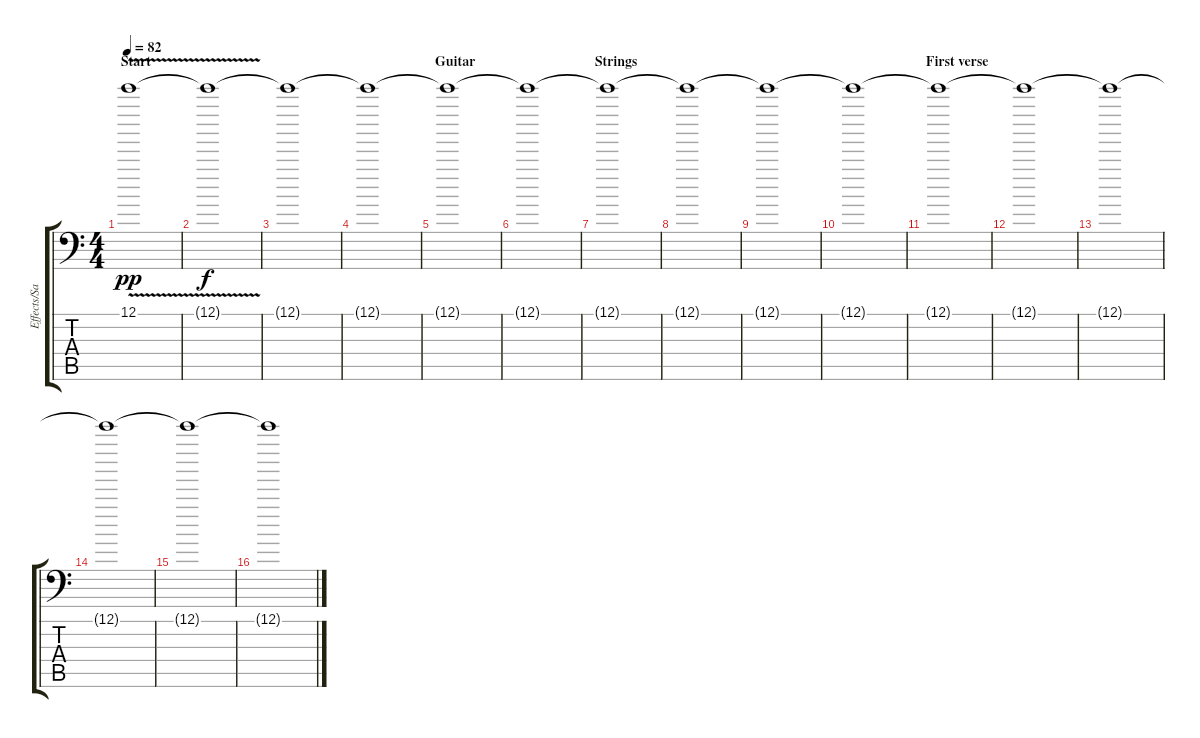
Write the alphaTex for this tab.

\track ("Effects/Samples" "Effects/Sa") {instrument lead3calliope}
\staff {score tabs}
\tuning (E7 B6 G5 D1 A0 E0) {hide}
\ts (4 4)
\section ("" "Start")
\tempo 82
\clef f4
\ks c
12.1{v}.1{dy pp instrument lead3calliope} |
12.1{t}.1{dy f} |
12.1{t}.1 |
12.1{t}.1 |
\section ("" "Guitar")
12.1{t}.1 |
12.1{t}.1 |
\section ("" "Strings")
12.1{t}.1 |
12.1{t}.1 |
12.1{t}.1 |
12.1{t}.1 |
\section ("" "First verse")
12.1{t}.1 |
12.1{t}.1 |
12.1{t}.1 |
12.1{t}.1 |
12.1{t}.1 |
12.1{t}.1
